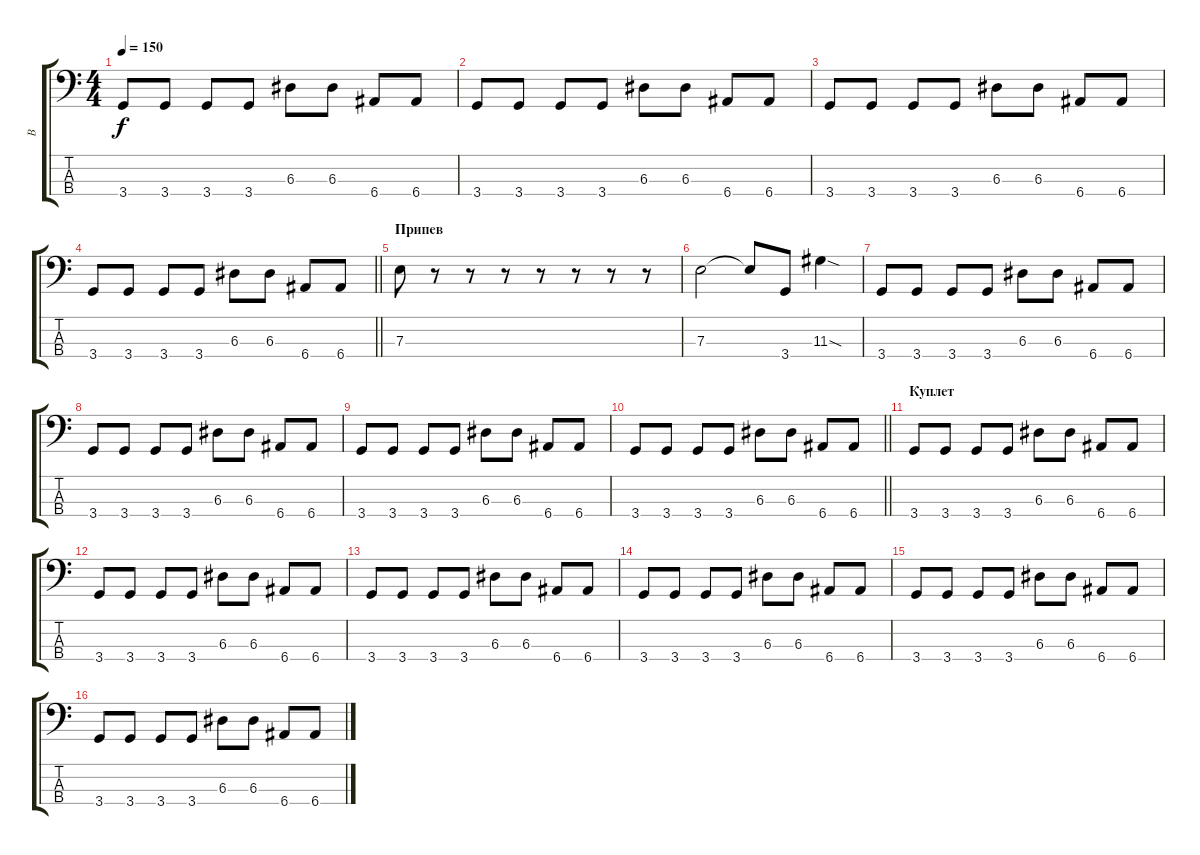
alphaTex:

\track ("B" "B") {instrument electricbassfinger}
\staff {score tabs}
\tuning (G2 D2 A1 E1) {hide}
\ts (4 4)
\tempo 150
\clef f4
\ks c
3.4.8{dy f} 3.4.8 3.4.8 3.4.8 6.3.8 6.3.8 6.4.8 6.4.8 |
3.4.8 3.4.8 3.4.8 3.4.8 6.3.8 6.3.8 6.4.8 6.4.8 |
3.4.8 3.4.8 3.4.8 3.4.8 6.3.8 6.3.8 6.4.8 6.4.8 |
\barLineRight lightlight
3.4.8 3.4.8 3.4.8 3.4.8 6.3.8 6.3.8 6.4.8 6.4.8 |
\section ("" "Припев")
7.3.8 r.8 r.8 r.8 r.8 r.8 r.8 r.8 |
7.3.2 7.3{t}.8 3.4.8 11.3{sod}.4 |
3.4.8 3.4.8 3.4.8 3.4.8 6.3.8 6.3.8 6.4.8 6.4.8 |
3.4.8 3.4.8 3.4.8 3.4.8 6.3.8 6.3.8 6.4.8 6.4.8 |
3.4.8 3.4.8 3.4.8 3.4.8 6.3.8 6.3.8 6.4.8 6.4.8 |
\barLineRight lightlight
3.4.8 3.4.8 3.4.8 3.4.8 6.3.8 6.3.8 6.4.8 6.4.8 |
\section ("" "Куплет")
3.4.8 3.4.8 3.4.8 3.4.8 6.3.8 6.3.8 6.4.8 6.4.8 |
3.4.8 3.4.8 3.4.8 3.4.8 6.3.8 6.3.8 6.4.8 6.4.8 |
3.4.8 3.4.8 3.4.8 3.4.8 6.3.8 6.3.8 6.4.8 6.4.8 |
3.4.8 3.4.8 3.4.8 3.4.8 6.3.8 6.3.8 6.4.8 6.4.8 |
3.4.8 3.4.8 3.4.8 3.4.8 6.3.8 6.3.8 6.4.8 6.4.8 |
3.4.8 3.4.8 3.4.8 3.4.8 6.3.8 6.3.8 6.4.8 6.4.8
